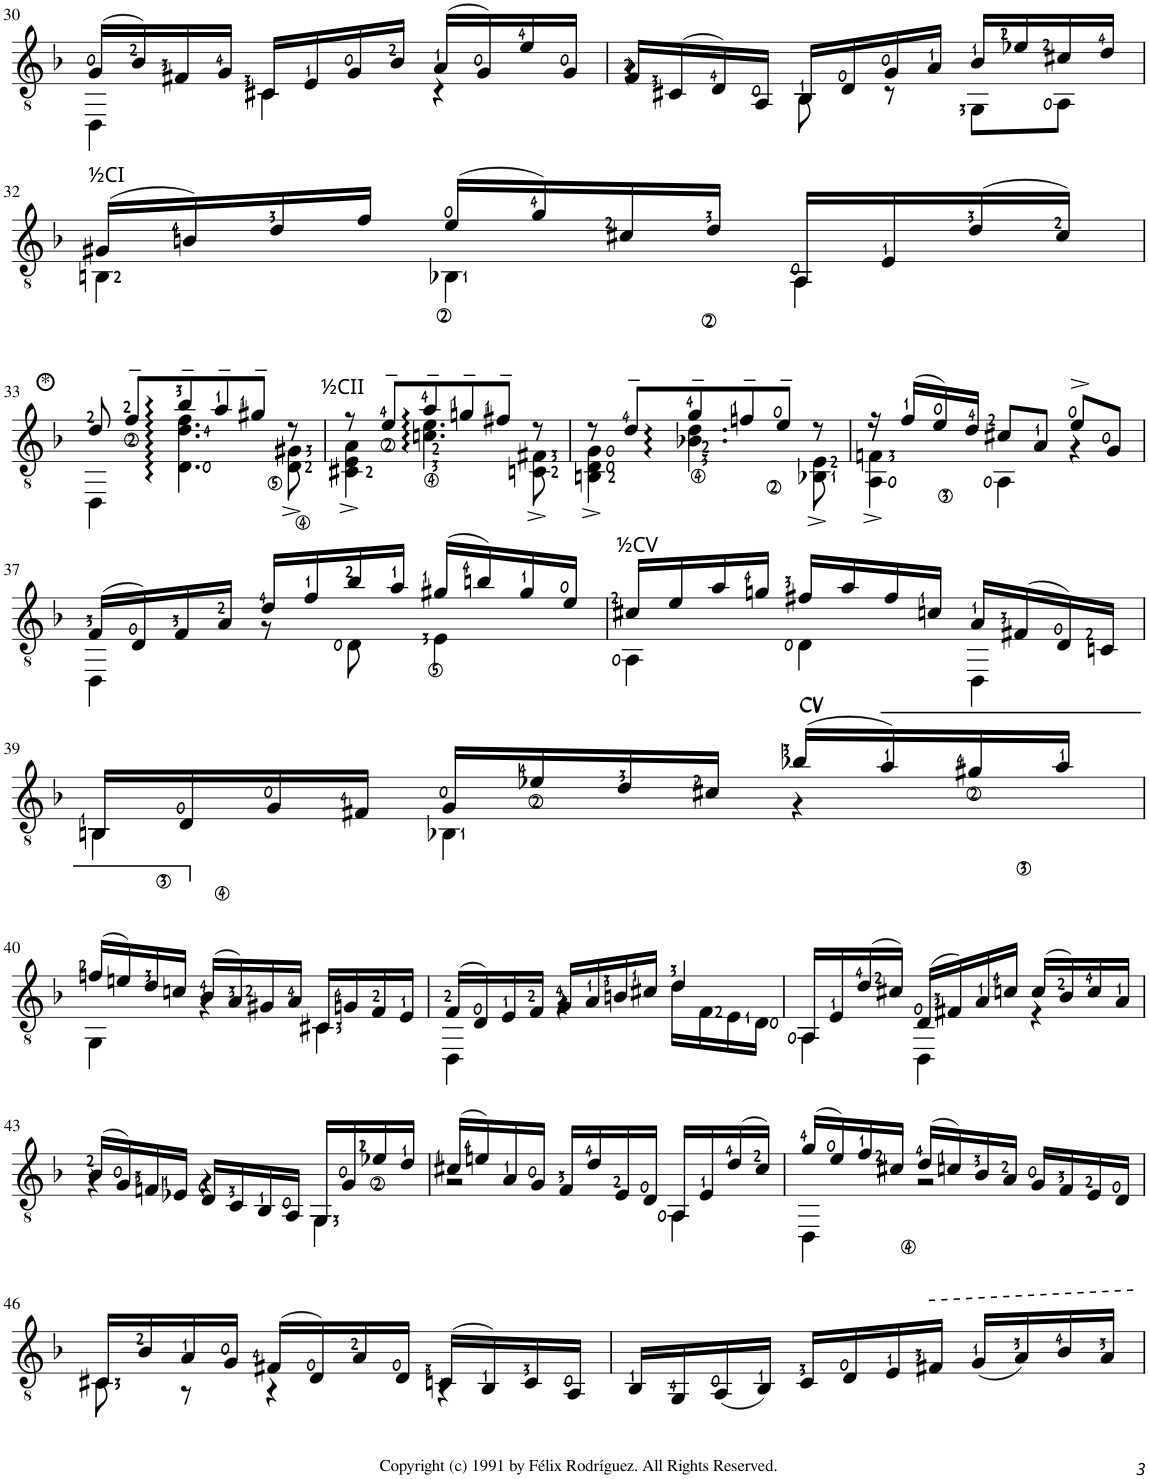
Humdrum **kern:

**kern
*part1
*staff1
*I"6ta en Re
!!LO:PB:g=z
*clefGv2
*k[b-]
*M3/4
=30
*^
(16G/LL	4DD\
16B-/)	.
16F#X/	.
16G/JJ	.
16C#X/LL	4C#\
16E/	.
16G/	.
16B-/JJ	.
(16A/LL	4r
16G/)	.
16e/	.
16G/JJ	.
=31	=31
16F/LL	4r
(16C#X/	.
16D/)	.
16AA/JJ	.
16BB-/LL	8BB-\
16D/	.
16G/	8r
16A/JJ	.
16B-/LL	8GG\L
16e-X/	.
16c#X/	8AA\J
16d/JJ	.
!!LO:LB:g=z	!!
=32	=32
!LO:TX:a:t=½CI	!
(16G#X/LL	4BBn\
16Bn/)	.
16d/	.
16f/JJ	.
(16e/LL	4BB-X\
16g/)	.
16c#X/	.
16d/JJ	.
16AA/LL	4AA\
16E/	.
(16d/	.
16c#/JJ)	.
!!LO:LB:g=z	!!
!!LO:REH:place=s1:a:cj:enc=circle:t=*	!!
=33	=33
8d/	4DD\
8f~/L	.
8b-~/	4.D\ 4.d\ 4.f\
8a~/	.
8g#X~/J	.
8r	8D\^ 8G#X\^
=34	=34
!LO:TX:a:t=½CII	!
8r	4C#X\^ 4E\^ 4A\^
8e~/L	.
8a~/	4.cn\< 4.e\<
8gn~/	.
8f#X~/J	.
8r	8Cn\^ 8F#X\^
=35	=35
8r	4BBn\^ 4D\^ 4G\^
8d~/L	.
8g~/	4.B-X\< 4.d\<
8fn~/	.
8e~/J	.
8r	8BB-X\^ 8E\^
=36	=36
16r	4AA\^ 4Fn\^
(16f/LL	.
16e/)	.
16d/JJ	.
8c#X/L	4AA\
8A/J	.
8e^/L	4r
8G/J	.
!!LO:LB:g=z	!!
=37	=37
(16F/LL	4DD\
16D/)	.
16F/	.
16A/JJ	.
16d/LL	8r
16f/	.
16b-/	8D\
16a/JJ	.
(16g#X/LL	4E\
16bn/)	.
16g#/	.
16e/JJ	.
=38	=38
!LO:TX:a:t=½CV	!
16c#X/LL	4AA\
16e/	.
16a/	.
16gn/JJ	.
16f#X/LL	4D\
16a/	.
16f#/	.
16cn/JJ	.
16A/LL	4DD\
(16F#X/	.
16D/)	.
16Cn/JJ	.
!!LO:LB:g=z	!!
=39	=39
16BBn/LL	4BB\
16D/	.
16G/	.
16F#X/JJ	.
16G/LL	4BB-X\
16e-X/	.
16d/	.
16c#X/JJ	.
!LO:TX:a:t=CV	!
(16b-X/LL	4r
16a/)	.
16g#X/	.
16a/JJ	.
!!LO:LB:g=z	!!
=40	=40
(16fn/LL	4GG\
16en/)	.
16d/	.
16cn/JJ	.
(16B-/LL	4r
16A/)	.
16G#X/	.
16A/JJ	.
16C#X/LL	4C#\
16Gn/	.
16F/	.
16E/JJ	.
=41	=41
(16F/LL	4DD\
16D/)	.
16E/	.
16F/JJ	.
16G/LL	4r
16A/	.
16Bn/	.
16c#X/JJ	.
4d/	16d\LL
.	16F\
.	16E\
.	16D\JJ
=42	=42
16AA/LL	4AA\
16E/	.
(16d/	.
16c#X/JJ)	.
(16D/LL	4DD\
16F#X/)	.
16A/	.
16cn/JJ	.
(16c/LL	4r
16B-/)	.
16c/	.
16A/JJ	.
!!LO:LB:g=z	!!
=43	=43
(16B-/LL	4r
16G/)	.
16Fn/	.
16E-X/JJ	.
16D/LL	4r
16C/	.
16BB-/	.
16AA/JJ	.
16GG/LL	4GG\
16G/	.
16e-X/	.
16d/JJ	.
=44	=44
(16c#X/LL	2r
16en/)	.
16A/	.
16G/JJ	.
16F/LL	.
16d/	.
16E/	.
16D/JJ	.
16AA/LL	4AA\
16E/	.
(16d/	.
16c#/JJ)	.
=45	=45
(16g/LL	4DD\
16e/)	.
16f/	.
16c#X/JJ	.
(16d/LL	2r
16cn/)	.
16B-/	.
16A/JJ	.
16G/LL	.
16F/	.
16E/	.
16D/JJ	.
!!LO:LB:g=z	!!
=46	=46
16C#X/LL	8C#\
16B-/	.
16A/	8r
16G/JJ	.
(16F#X/LL	4r
16D/)	.
16A/	.
16D/JJ	.
(16Cn/LL	4r
16BB-/)	.
16C/	.
16AA/JJ	.
*v	*v
=47
16BB-/LL
16GG/
(16AA/
16BB-/JJ)
16C/LL
16D/
16E/
16F#X/JJ
(16G/LL
16A/)
16B-/
16A/JJ
=
*-
